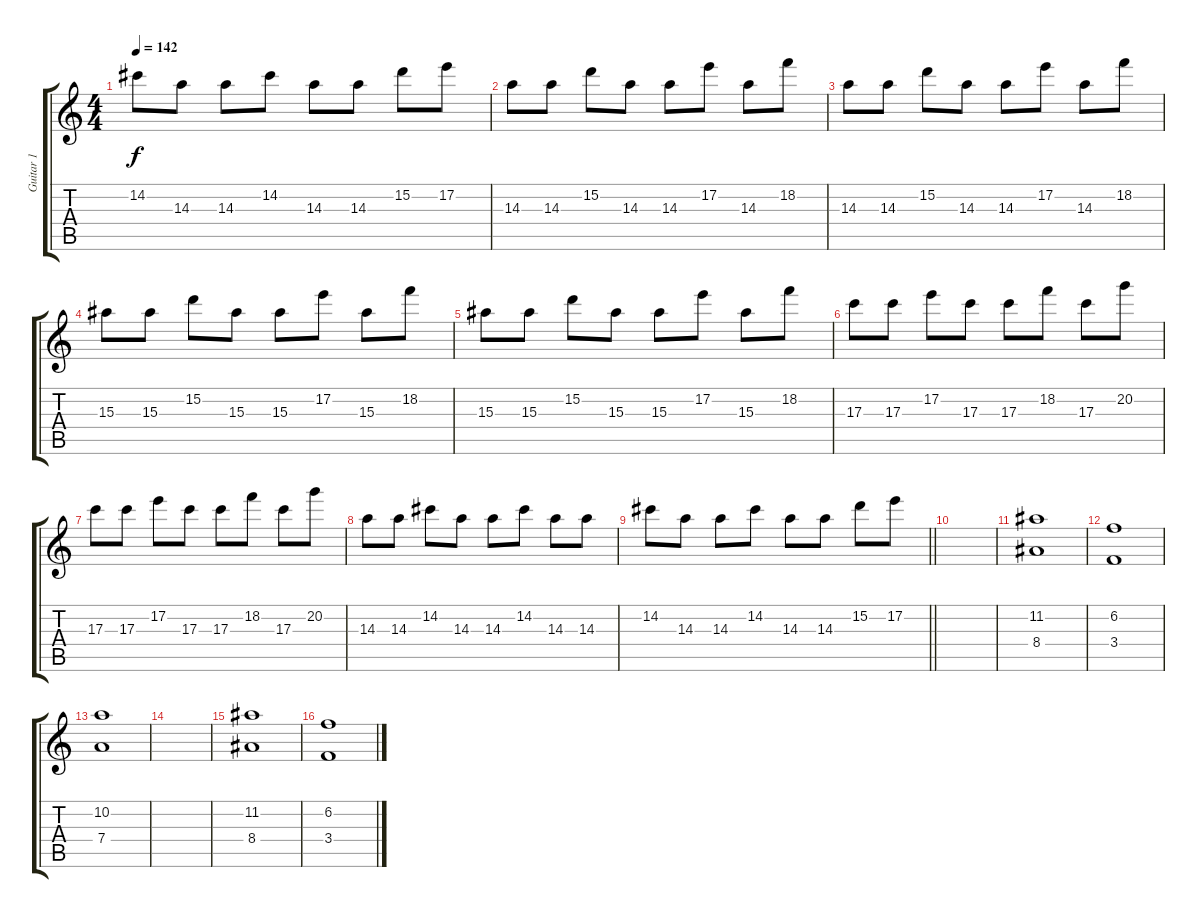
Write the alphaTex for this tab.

\track ("Guitar 1" "Guitar 1") {instrument distortionguitar}
\staff {score tabs}
\tuning (E4 B3 G3 D3 A2 D2) {hide}
\ts (4 4)
\tempo 142
\clef g2
\ks c
14.2.8{dy f} 14.3.8 14.3.8 14.2.8 14.3.8 14.3.8 15.2.8 17.2.8 |
14.3.8 14.3.8 15.2.8 14.3.8 14.3.8 17.2.8 14.3.8 18.2.8 |
14.3.8 14.3.8 15.2.8 14.3.8 14.3.8 17.2.8 14.3.8 18.2.8 |
15.3.8 15.3.8 15.2.8 15.3.8 15.3.8 17.2.8 15.3.8 18.2.8 |
15.3.8 15.3.8 15.2.8 15.3.8 15.3.8 17.2.8 15.3.8 18.2.8 |
17.3.8 17.3.8 17.2.8 17.3.8 17.3.8 18.2.8 17.3.8 20.2.8 |
17.3.8 17.3.8 17.2.8 17.3.8 17.3.8 18.2.8 17.3.8 20.2.8 |
14.3.8 14.3.8 14.2.8 14.3.8 14.3.8 14.2.8 14.3.8 14.3.8 |
\barLineRight lightlight
14.2.8 14.3.8 14.3.8 14.2.8 14.3.8 14.3.8 15.2.8 17.2.8 |
\section ("" "")
|
(11.2 8.4).1 |
(6.2 3.4).1 |
(10.2 7.4).1 |
|
(11.2 8.4).1 |
(6.2 3.4).1
